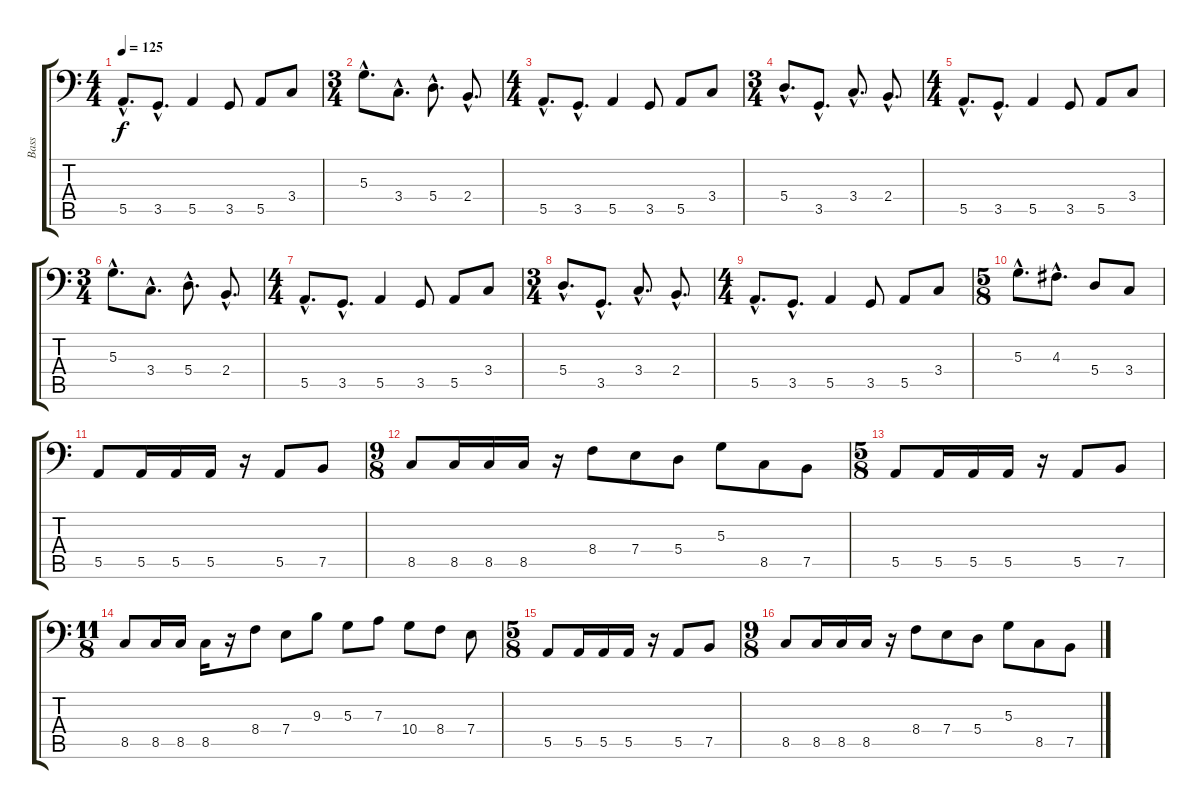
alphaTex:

\track ("Bass" "Bass") {instrument electricbassfinger}
\staff {score tabs}
\tuning (C3 G2 D2 A1 E1 B0) {hide}
\ts (4 4)
\tempo 125
\clef f4
\ks c
5.5{hac}.8{d dy f} 3.5{hac}.8{d} 5.5.4 3.5.8 5.5.8 3.4.8 |
\ts (3 4)
5.3{hac}.8{d} 3.4{hac}.8{d} 5.4{hac}.8{d} 2.4{hac}.8{d} |
\ts (4 4)
5.5{hac}.8{d} 3.5{hac}.8{d} 5.5.4 3.5.8 5.5.8 3.4.8 |
\ts (3 4)
5.4{hac}.8{d} 3.5{hac}.8{d} 3.4{hac}.8{d} 2.4{hac}.8{d} |
\ts (4 4)
5.5{hac}.8{d} 3.5{hac}.8{d} 5.5.4 3.5.8 5.5.8 3.4.8 |
\ts (3 4)
5.3{hac}.8{d} 3.4{hac}.8{d} 5.4{hac}.8{d} 2.4{hac}.8{d} |
\ts (4 4)
5.5{hac}.8{d} 3.5{hac}.8{d} 5.5.4 3.5.8 5.5.8 3.4.8 |
\ts (3 4)
5.4{hac}.8{d} 3.5{hac}.8{d} 3.4{hac}.8{d} 2.4{hac}.8{d} |
\ts (4 4)
5.5{hac}.8{d} 3.5{hac}.8{d} 5.5.4 3.5.8 5.5.8 3.4.8 |
\ts (5 8)
5.3{hac}.8{d} 4.3{hac}.8{d} 5.4.8 3.4.8 |
5.5.8 5.5.16 5.5.16 5.5.16 r.16 5.5.8 7.5.8 |
\ts (9 8)
8.5.8 8.5.16 8.5.16 8.5.16 r.16 8.4.8 7.4.8 5.4.8 5.3.8 8.5.8 7.5.8 |
\ts (5 8)
5.5.8 5.5.16 5.5.16 5.5.16 r.16 5.5.8 7.5.8 |
\ts (11 8)
8.5.8 8.5.16 8.5.16 8.5.16 r.16 8.4.8 7.4.8 9.3.8 5.3.8 7.3.8 10.4.8 8.4.8 7.4.8 |
\ts (5 8)
5.5.8 5.5.16 5.5.16 5.5.16 r.16 5.5.8 7.5.8 |
\ts (9 8)
8.5.8 8.5.16 8.5.16 8.5.16 r.16 8.4.8 7.4.8 5.4.8 5.3.8 8.5.8 7.5.8
